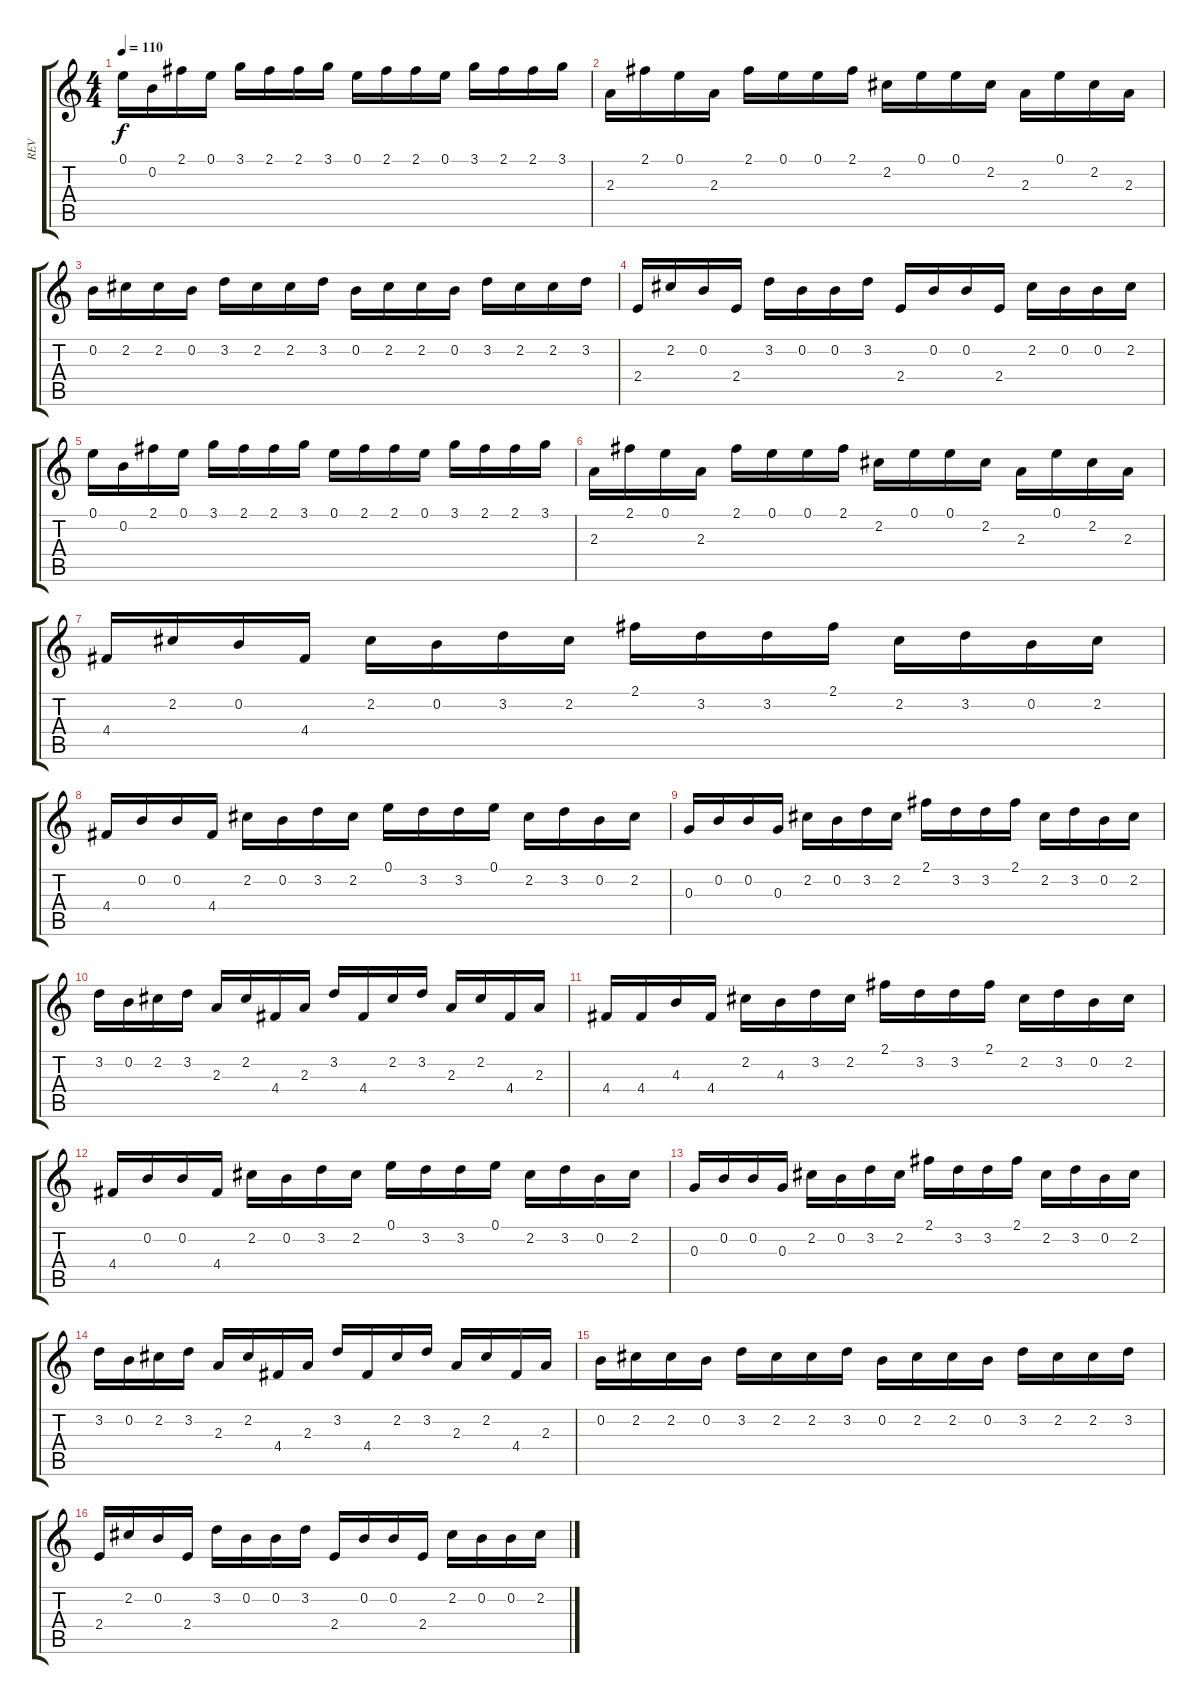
\track ("REV" "REV") {instrument electricguitarjazz}
\staff {score tabs}
\tuning (E4 B3 G3 D3 A2 E2) {hide}
\ts (4 4)
\tempo 110
\clef g2
\ks c
0.1.16{dy f} 0.2.16 2.1.16 0.1.16 3.1.16 2.1.16 2.1.16 3.1.16 0.1.16 2.1.16 2.1.16 0.1.16 3.1.16 2.1.16 2.1.16 3.1.16 |
2.3.16 2.1.16 0.1.16 2.3.16 2.1.16 0.1.16 0.1.16 2.1.16 2.2.16 0.1.16 0.1.16 2.2.16 2.3.16 0.1.16 2.2.16 2.3.16 |
0.2.16 2.2.16 2.2.16 0.2.16 3.2.16 2.2.16 2.2.16 3.2.16 0.2.16 2.2.16 2.2.16 0.2.16 3.2.16 2.2.16 2.2.16 3.2.16 |
2.4.16 2.2.16 0.2.16 2.4.16 3.2.16 0.2.16 0.2.16 3.2.16 2.4.16 0.2.16 0.2.16 2.4.16 2.2.16 0.2.16 0.2.16 2.2.16 |
0.1.16 0.2.16 2.1.16 0.1.16 3.1.16 2.1.16 2.1.16 3.1.16 0.1.16 2.1.16 2.1.16 0.1.16 3.1.16 2.1.16 2.1.16 3.1.16 |
2.3.16 2.1.16 0.1.16 2.3.16 2.1.16 0.1.16 0.1.16 2.1.16 2.2.16 0.1.16 0.1.16 2.2.16 2.3.16 0.1.16 2.2.16 2.3.16 |
4.4.16 2.2.16 0.2.16 4.4.16 2.2.16 0.2.16 3.2.16 2.2.16 2.1.16 3.2.16 3.2.16 2.1.16 2.2.16 3.2.16 0.2.16 2.2.16 |
4.4.16 0.2.16 0.2.16 4.4.16 2.2.16 0.2.16 3.2.16 2.2.16 0.1.16 3.2.16 3.2.16 0.1.16 2.2.16 3.2.16 0.2.16 2.2.16 |
0.3.16 0.2.16 0.2.16 0.3.16 2.2.16 0.2.16 3.2.16 2.2.16 2.1.16 3.2.16 3.2.16 2.1.16 2.2.16 3.2.16 0.2.16 2.2.16 |
3.2.16 0.2.16 2.2.16 3.2.16 2.3.16 2.2.16 4.4.16 2.3.16 3.2.16 4.4.16 2.2.16 3.2.16 2.3.16 2.2.16 4.4.16 2.3.16 |
4.4.16 4.4.16 4.3.16 4.4.16 2.2.16 4.3.16 3.2.16 2.2.16 2.1.16 3.2.16 3.2.16 2.1.16 2.2.16 3.2.16 0.2.16 2.2.16 |
4.4.16 0.2.16 0.2.16 4.4.16 2.2.16 0.2.16 3.2.16 2.2.16 0.1.16 3.2.16 3.2.16 0.1.16 2.2.16 3.2.16 0.2.16 2.2.16 |
0.3.16 0.2.16 0.2.16 0.3.16 2.2.16 0.2.16 3.2.16 2.2.16 2.1.16 3.2.16 3.2.16 2.1.16 2.2.16 3.2.16 0.2.16 2.2.16 |
3.2.16 0.2.16 2.2.16 3.2.16 2.3.16 2.2.16 4.4.16 2.3.16 3.2.16 4.4.16 2.2.16 3.2.16 2.3.16 2.2.16 4.4.16 2.3.16 |
0.2.16 2.2.16 2.2.16 0.2.16 3.2.16 2.2.16 2.2.16 3.2.16 0.2.16 2.2.16 2.2.16 0.2.16 3.2.16 2.2.16 2.2.16 3.2.16 |
2.4.16 2.2.16 0.2.16 2.4.16 3.2.16 0.2.16 0.2.16 3.2.16 2.4.16 0.2.16 0.2.16 2.4.16 2.2.16 0.2.16 0.2.16 2.2.16
